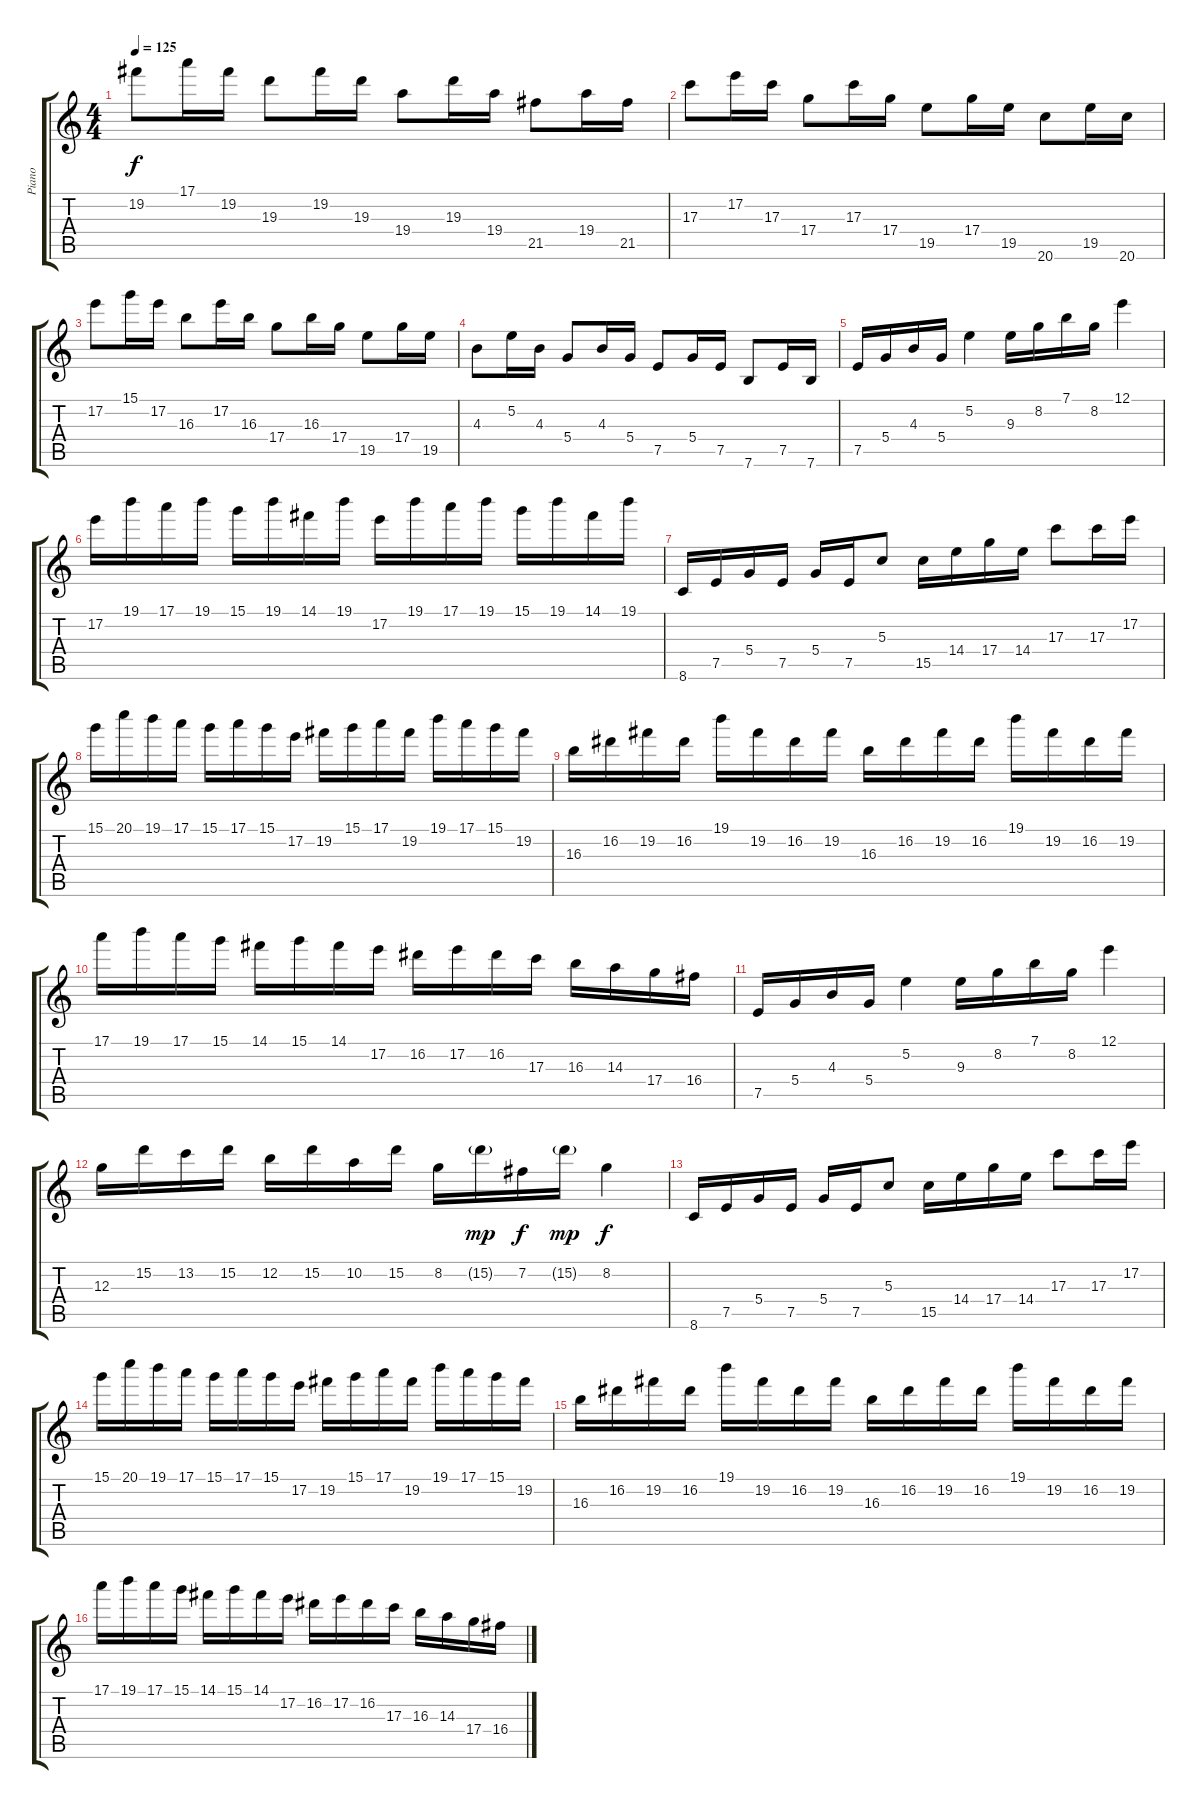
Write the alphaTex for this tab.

\track ("Piano" "Piano") {instrument acousticgrandpiano}
\staff {score tabs}
\tuning (E5 B4 G4 D4 A3 E3) {hide}
\ts (4 4)
\tempo 125
\clef g2
\ks c
19.2.8{dy f} 17.1.16 19.2.16 19.3.8 19.2.16 19.3.16 19.4.8 19.3.16 19.4.16 21.5.8 19.4.16 21.5.16 |
17.3.8 17.2.16 17.3.16 17.4.8 17.3.16 17.4.16 19.5.8 17.4.16 19.5.16 20.6.8 19.5.16 20.6.16 |
17.2.8 15.1.16 17.2.16 16.3.8 17.2.16 16.3.16 17.4.8 16.3.16 17.4.16 19.5.8 17.4.16 19.5.16 |
4.3.8 5.2.16 4.3.16 5.4.8 4.3.16 5.4.16 7.5.8 5.4.16 7.5.16 7.6.8 7.5.16 7.6.16 |
7.5.16 5.4.16 4.3.16 5.4.16 5.2.4 9.3.16 8.2.16 7.1.16 8.2.16 12.1.4 |
17.2.16 19.1.16 17.1.16 19.1.16 15.1.16 19.1.16 14.1.16 19.1.16 17.2.16 19.1.16 17.1.16 19.1.16 15.1.16 19.1.16 14.1.16 19.1.16 |
8.6.16 7.5.16 5.4.16 7.5.16 5.4.16 7.5.16 5.3.8 15.5.16 14.4.16 17.4.16 14.4.16 17.3.8 17.3.16 17.2.16 |
15.1.16 20.1.16 19.1.16 17.1.16 15.1.16 17.1.16 15.1.16 17.2.16 19.2.16 15.1.16 17.1.16 19.2.16 19.1.16 17.1.16 15.1.16 19.2.16 |
16.3.16 16.2.16 19.2.16 16.2.16 19.1.16 19.2.16 16.2.16 19.2.16 16.3.16 16.2.16 19.2.16 16.2.16 19.1.16 19.2.16 16.2.16 19.2.16 |
17.1.16 19.1.16 17.1.16 15.1.16 14.1.16 15.1.16 14.1.16 17.2.16 16.2.16 17.2.16 16.2.16 17.3.16 16.3.16 14.3.16 17.4.16 16.4.16 |
7.5.16 5.4.16 4.3.16 5.4.16 5.2.4 9.3.16 8.2.16 7.1.16 8.2.16 12.1.4 |
12.3.16 15.2.16 13.2.16 15.2.16 12.2.16 15.2.16 10.2.16 15.2.16 8.2.16 15.2{g}.16{dy mp} 7.2.16{dy f} 15.2{g}.16{dy mp} 8.2.4{dy f} |
8.6.16 7.5.16 5.4.16 7.5.16 5.4.16 7.5.16 5.3.8 15.5.16 14.4.16 17.4.16 14.4.16 17.3.8 17.3.16 17.2.16 |
15.1.16 20.1.16 19.1.16 17.1.16 15.1.16 17.1.16 15.1.16 17.2.16 19.2.16 15.1.16 17.1.16 19.2.16 19.1.16 17.1.16 15.1.16 19.2.16 |
16.3.16 16.2.16 19.2.16 16.2.16 19.1.16 19.2.16 16.2.16 19.2.16 16.3.16 16.2.16 19.2.16 16.2.16 19.1.16 19.2.16 16.2.16 19.2.16 |
17.1.16 19.1.16 17.1.16 15.1.16 14.1.16 15.1.16 14.1.16 17.2.16 16.2.16 17.2.16 16.2.16 17.3.16 16.3.16 14.3.16 17.4.16 16.4.16
